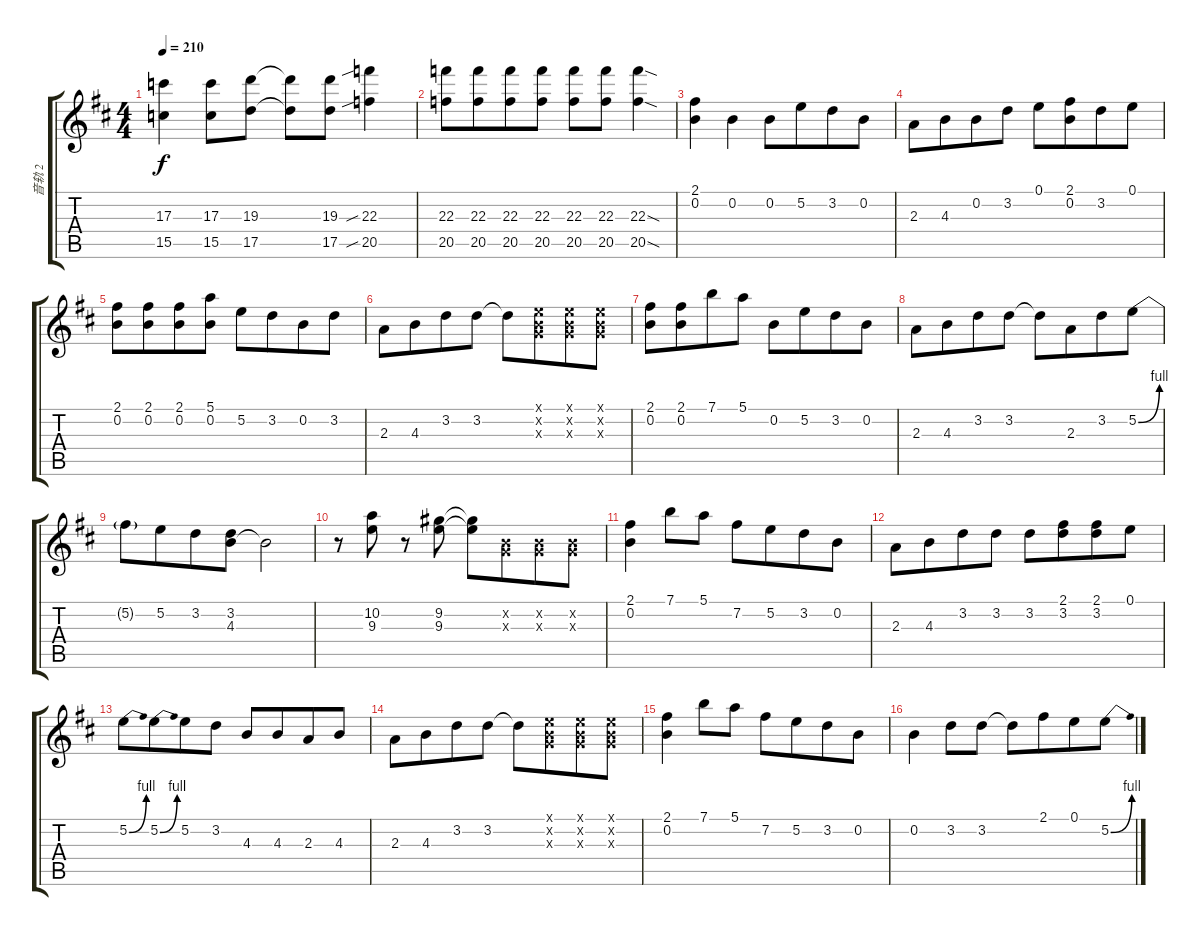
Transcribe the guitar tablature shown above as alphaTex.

\track ("音轨 2" "音轨 2") {instrument acousticguitarsteel}
\staff {score tabs}
\tuning (E4 B3 G3 D3 A2 E2) {hide}
\ts (4 4)
\tempo 210
\clef g2
\ks d
(17.3 15.5).4{dy f} (17.3 15.5).8 (19.3 17.5).8 (19.3{t} 17.5{t}).8 (19.3 17.5).8 (22.3{sib} 20.5{sib}).4 |
(22.3 20.5).8 (22.3 20.5).8{beam merge} (22.3 20.5).8 (22.3 20.5).8 (22.3 20.5).8 (22.3 20.5).8 (22.3{sod} 20.5{sod}).4 |
(2.1 0.2).4 0.2.4 0.2.8 5.2.8{beam merge} 3.2.8 0.2.8 |
2.3.8 4.3.8{beam merge} 0.2.8 3.2.8 0.1.8 (2.1 0.2).8{beam merge} 3.2.8 0.1.8 |
(2.1 0.2).8 (2.1 0.2).8{beam merge} (2.1 0.2).8 (5.1 0.2).8{beam split} 5.2.8 3.2.8{beam merge} 0.2.8 3.2.8 |
2.3.8 4.3.8{beam merge} 3.2.8 3.2.8 3.2{t}.8 (0.1{x} 0.2{x} 0.3{x}).8{beam merge} (0.1{x} 0.2{x} 0.3{x}).8 (0.1{x} 0.2{x} 0.3{x}).8 |
(2.1 0.2).8 (2.1 0.2).8{beam merge} 7.1.8 5.1.8 0.2.8 5.2.8{beam merge} 3.2.8 0.2.8 |
2.3.8 4.3.8{beam merge} 3.2.8 3.2.8 3.2{t}.8 2.3.8{beam merge} 3.2.8 5.2{be (bend 0 0 60 4)}.8 |
5.2{t}.8 5.2.8{beam merge} 3.2.8 (3.2 4.3).8 4.3{t}.2 |
r.8 (10.2 9.3).8 r.8 (9.2 9.3).8 (9.2{t} 9.3{t}).8 (0.2{x} 0.3{x}).8{beam merge} (0.2{x} 0.3{x}).8 (0.2{x} 0.3{x}).8 |
(2.1 0.2).4 7.1.8 5.1.8 7.2.8 5.2.8{beam merge} 3.2.8 0.2.8 |
2.3.8 4.3.8{beam merge} 3.2.8 3.2.8 3.2.8 (2.1 3.2).8{beam merge} (2.1 3.2).8 0.1.8 |
5.2{be (bend 0 0 60 4)}.8 5.2{be (bend 0 0 60 4)}.8{beam merge} 5.2.8 3.2.8{beam split} 4.3.8{beam Up} 4.3.8{beam Up beam merge} 2.3.8{beam Up} 4.3.8{beam Up} |
2.3.8 4.3.8{beam merge} 3.2.8 3.2.8 3.2{t}.8 (0.1{x} 0.2{x} 0.3{x}).8{beam merge} (0.1{x} 0.2{x} 0.3{x}).8 (0.1{x} 0.2{x} 0.3{x}).8 |
(2.1 0.2).4 7.1.8 5.1.8 7.2.8 5.2.8{beam merge} 3.2.8 0.2.8 |
0.2.4 3.2.8 3.2.8 3.2{t}.8 2.1.8{beam merge} 0.1.8 5.2{be (bend 0 0 60 4)}.8
